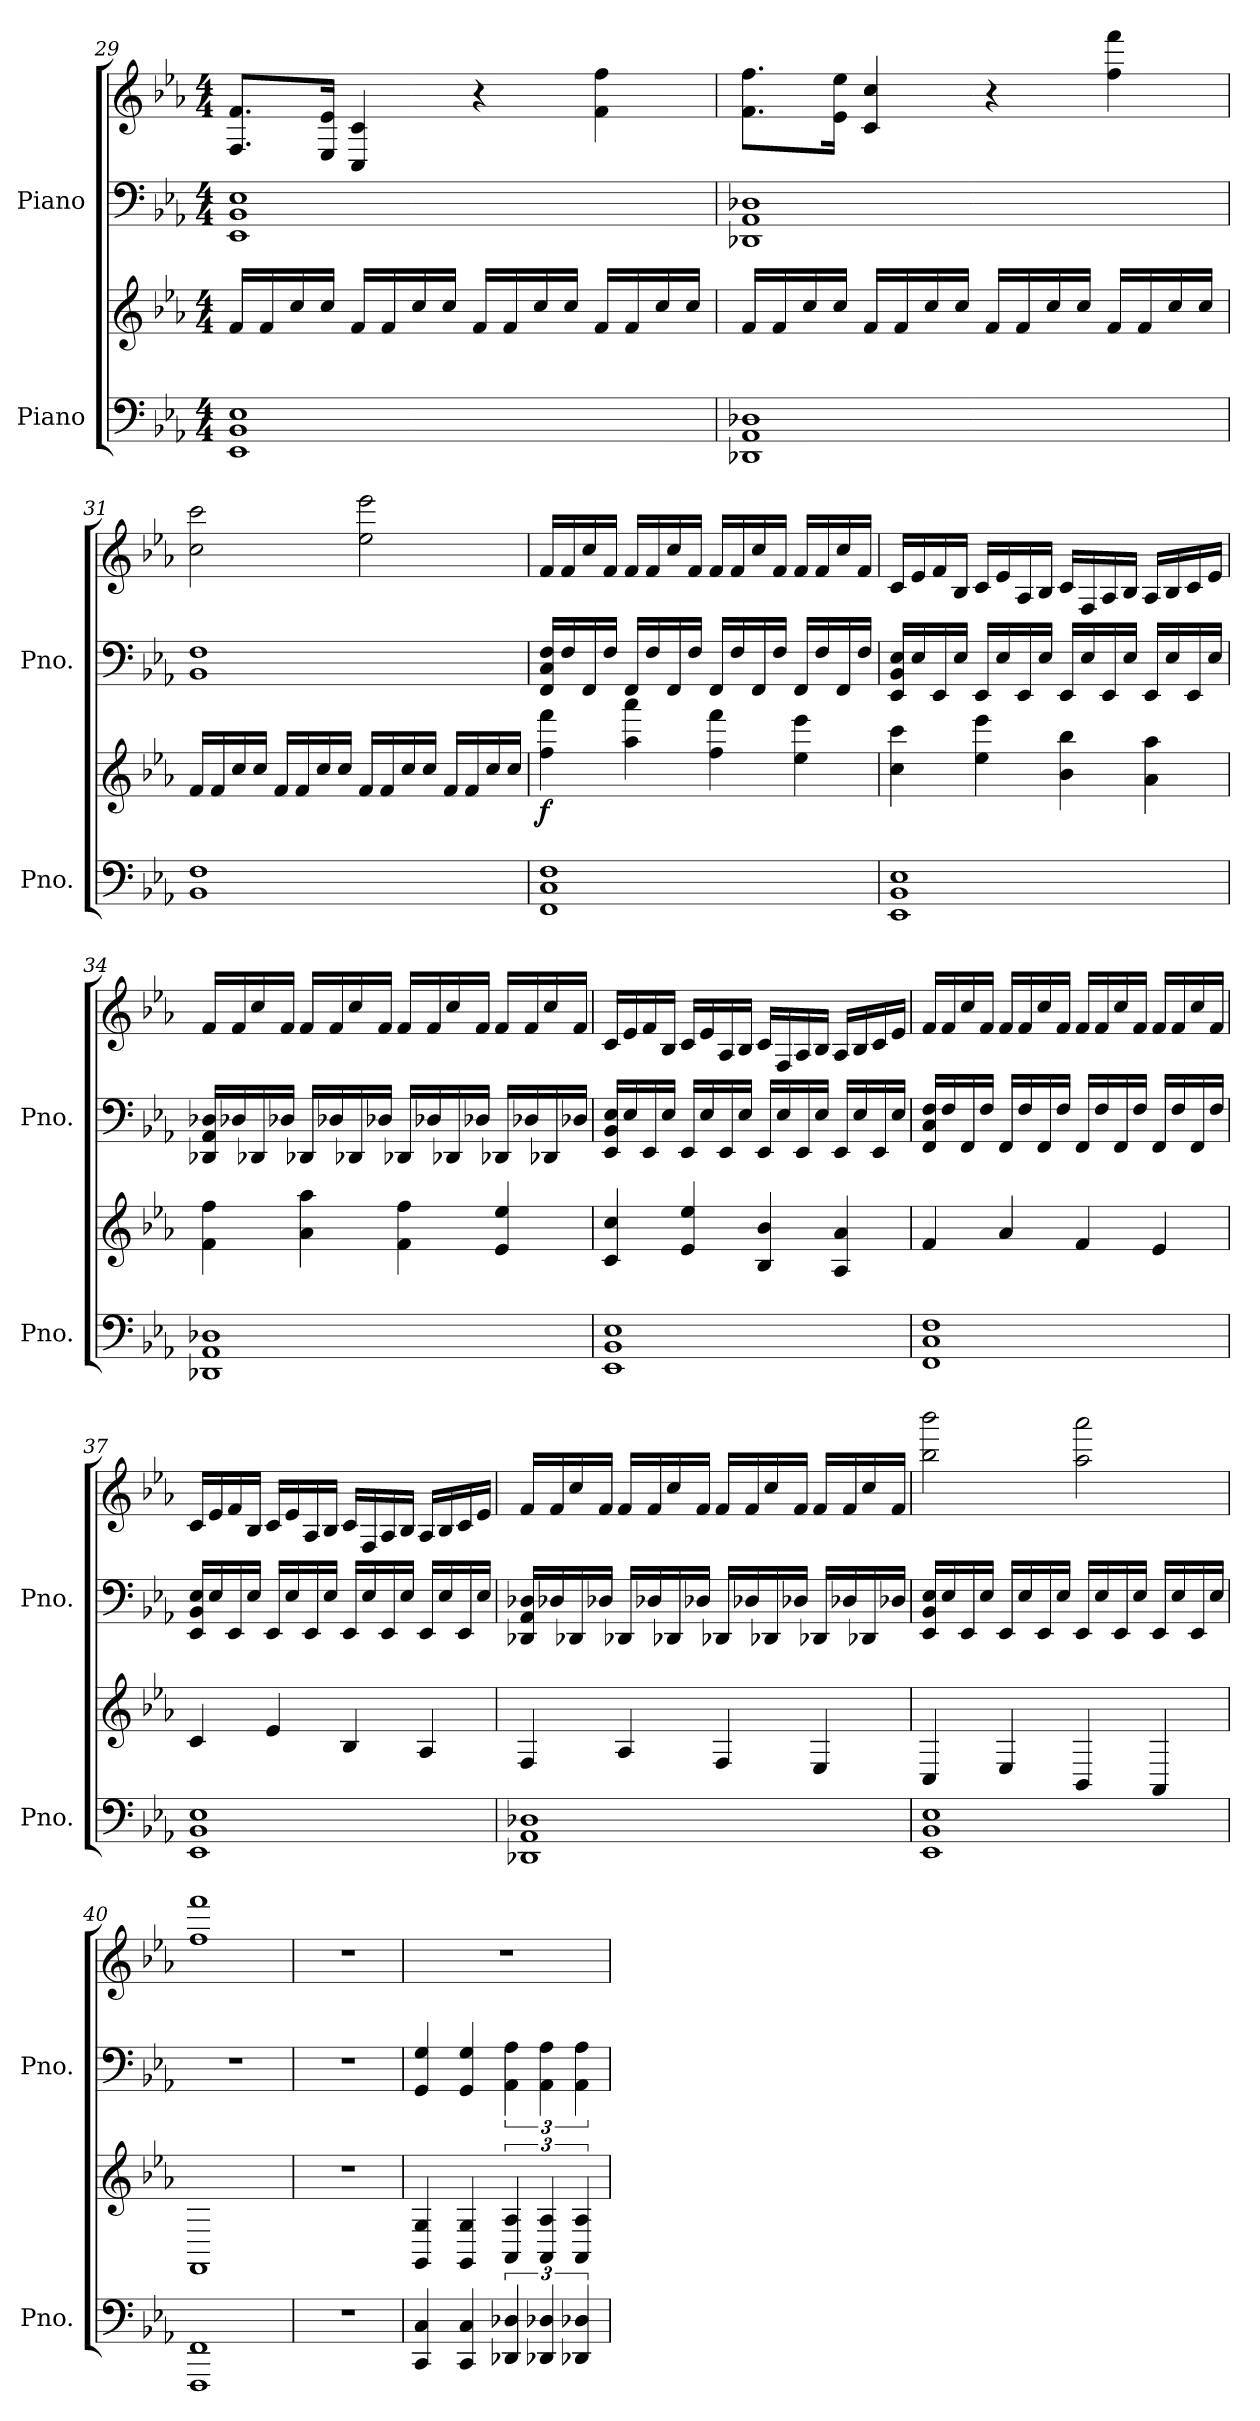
**kern	**kern	**dynam	**kern	**kern
*part2	*part2	*part2	*part1	*part1
*staff4	*staff3	*staff3/4	*staff2	*staff1
*I"Piano	*	*	*I"Piano	*
*I'Pno.	*	*	*I'Pno.	*
*clefF4	*clefG2	*	*clefF4	*clefG2
*k[b-e-a-]	*k[b-e-a-]	*	*k[b-e-a-]	*k[b-e-a-]
*M4/4	*M4/4	*	*M4/4	*M4/4
=29	=29	=29	=29	=29
1EE- 1BB- 1E-	16f/LL	.	1EE- 1BB- 1E-	8.F/ 8.f/L
.	16f/	.	.	.
.	16cc/	.	.	.
.	16cc/JJ	.	.	16E-/ 16e-/Jk
.	16f/LL	.	.	4C/ 4c/
.	16f/	.	.	.
.	16cc/	.	.	.
.	16cc/JJ	.	.	.
.	16f/LL	.	.	4r
.	16f/	.	.	.
.	16cc/	.	.	.
.	16cc/JJ	.	.	.
.	16f/LL	.	.	4f\ 4ff\
.	16f/	.	.	.
.	16cc/	.	.	.
.	16cc/JJ	.	.	.
!!LO:PB:g=z
=30	=30	=30	=30	=30
1DD-X 1AA- 1D-X	16f/LL	.	1DD-X 1AA- 1D-X	8.f\ 8.ff\L
.	16f/	.	.	.
.	16cc/	.	.	.
.	16cc/JJ	.	.	16e-\ 16ee-\Jk
.	16f/LL	.	.	4c/ 4cc/
.	16f/	.	.	.
.	16cc/	.	.	.
.	16cc/JJ	.	.	.
.	16f/LL	.	.	4r
.	16f/	.	.	.
.	16cc/	.	.	.
.	16cc/JJ	.	.	.
.	16f/LL	.	.	4ff\ 4fff\
.	16f/	.	.	.
.	16cc/	.	.	.
.	16cc/JJ	.	.	.
=31	=31	=31	=31	=31
1BB- 1F	16f/LL	.	1BB- 1F	2cc\ 2ccc\
.	16f/	.	.	.
.	16cc/	.	.	.
.	16cc/JJ	.	.	.
.	16f/LL	.	.	.
.	16f/	.	.	.
.	16cc/	.	.	.
.	16cc/JJ	.	.	.
.	16f/LL	.	.	2ee-\ 2eee-\
.	16f/	.	.	.
.	16cc/	.	.	.
.	16cc/JJ	.	.	.
.	16f/LL	.	.	.
.	16f/	.	.	.
.	16cc/	.	.	.
.	16cc/JJ	.	.	.
!!LO:LB:g=z
=32	=32	=32	=32	=32
!	!	!LO:DY:b	!	!
1FF 1C 1F	4ff\ 4fff\	f	16FF/ 16C/ 16F/LL	16f/LL
.	.	.	16F/	16f/
.	.	.	16FF/	16cc/
.	.	.	16F/JJ	16f/JJ
.	4aa-\ 4aaa-\	.	16FF/LL	16f/LL
.	.	.	16F/	16f/
.	.	.	16FF/	16cc/
.	.	.	16F/JJ	16f/JJ
.	4ff\ 4fff\	.	16FF/LL	16f/LL
.	.	.	16F/	16f/
.	.	.	16FF/	16cc/
.	.	.	16F/JJ	16f/JJ
.	4ee-\ 4eee-\	.	16FF/LL	16f/LL
.	.	.	16F/	16f/
.	.	.	16FF/	16cc/
.	.	.	16F/JJ	16f/JJ
=33	=33	=33	=33	=33
1EE- 1BB- 1E-	4cc\ 4ccc\	.	16EE-/ 16BB-/ 16E-/LL	16c/LL
.	.	.	16E-/	16e-/
.	.	.	16EE-/	16f/
.	.	.	16E-/JJ	16B-/JJ
.	4ee-\ 4eee-\	.	16EE-/LL	16c/LL
.	.	.	16E-/	16e-/
.	.	.	16EE-/	16A-/
.	.	.	16E-/JJ	16B-/JJ
.	4b-\ 4bb-\	.	16EE-/LL	16c/LL
.	.	.	16E-/	16F/
.	.	.	16EE-/	16A-/
.	.	.	16E-/JJ	16B-/JJ
.	4a-\ 4aa-\	.	16EE-/LL	16A-/LL
.	.	.	16E-/	16B-/
.	.	.	16EE-/	16c/
.	.	.	16E-/JJ	16e-/JJ
!!LO:PB:g=z
=34	=34	=34	=34	=34
1DD-X 1AA- 1D-X	4f\ 4ff\	.	16DD-X/ 16AA-/ 16D-X/LL	16f/LL
.	.	.	16D-X/	16f/
.	.	.	16DD-X/	16cc/
.	.	.	16D-X/JJ	16f/JJ
.	4a-\ 4aa-\	.	16DD-X/LL	16f/LL
.	.	.	16D-X/	16f/
.	.	.	16DD-X/	16cc/
.	.	.	16D-X/JJ	16f/JJ
.	4f\ 4ff\	.	16DD-X/LL	16f/LL
.	.	.	16D-X/	16f/
.	.	.	16DD-X/	16cc/
.	.	.	16D-X/JJ	16f/JJ
.	4e-/ 4ee-/	.	16DD-X/LL	16f/LL
.	.	.	16D-X/	16f/
.	.	.	16DD-X/	16cc/
.	.	.	16D-X/JJ	16f/JJ
!!LO:LB:g=z
=35	=35	=35	=35	=35
1EE- 1BB- 1E-	4c/ 4cc/	.	16EE-/ 16BB-/ 16E-/LL	16c/LL
.	.	.	16E-/	16e-/
.	.	.	16EE-/	16f/
.	.	.	16E-/JJ	16B-/JJ
.	4e-/ 4ee-/	.	16EE-/LL	16c/LL
.	.	.	16E-/	16e-/
.	.	.	16EE-/	16A-/
.	.	.	16E-/JJ	16B-/JJ
.	4B-/ 4b-/	.	16EE-/LL	16c/LL
.	.	.	16E-/	16F/
.	.	.	16EE-/	16A-/
.	.	.	16E-/JJ	16B-/JJ
.	4A-/ 4a-/	.	16EE-/LL	16A-/LL
.	.	.	16E-/	16B-/
.	.	.	16EE-/	16c/
.	.	.	16E-/JJ	16e-/JJ
=36	=36	=36	=36	=36
1FF 1C 1F	4f/	.	16FF/ 16C/ 16F/LL	16f/LL
.	.	.	16F/	16f/
.	.	.	16FF/	16cc/
.	.	.	16F/JJ	16f/JJ
.	4a-/	.	16FF/LL	16f/LL
.	.	.	16F/	16f/
.	.	.	16FF/	16cc/
.	.	.	16F/JJ	16f/JJ
.	4f/	.	16FF/LL	16f/LL
.	.	.	16F/	16f/
.	.	.	16FF/	16cc/
.	.	.	16F/JJ	16f/JJ
.	4e-/	.	16FF/LL	16f/LL
.	.	.	16F/	16f/
.	.	.	16FF/	16cc/
.	.	.	16F/JJ	16f/JJ
!!LO:PB:g=z
=37	=37	=37	=37	=37
1EE- 1BB- 1E-	4c/	.	16EE-/ 16BB-/ 16E-/LL	16c/LL
.	.	.	16E-/	16e-/
.	.	.	16EE-/	16f/
.	.	.	16E-/JJ	16B-/JJ
.	4e-/	.	16EE-/LL	16c/LL
.	.	.	16E-/	16e-/
.	.	.	16EE-/	16A-/
.	.	.	16E-/JJ	16B-/JJ
.	4B-/	.	16EE-/LL	16c/LL
.	.	.	16E-/	16F/
.	.	.	16EE-/	16A-/
.	.	.	16E-/JJ	16B-/JJ
.	4A-/	.	16EE-/LL	16A-/LL
.	.	.	16E-/	16B-/
.	.	.	16EE-/	16c/
.	.	.	16E-/JJ	16e-/JJ
!!LO:LB:g=z
=38	=38	=38	=38	=38
1DD-X 1AA- 1D-X	4F/	.	16DD-X/ 16AA-/ 16D-X/LL	16f/LL
.	.	.	16D-X/	16f/
.	.	.	16DD-X/	16cc/
.	.	.	16D-X/JJ	16f/JJ
.	4A-/	.	16DD-X/LL	16f/LL
.	.	.	16D-X/	16f/
.	.	.	16DD-X/	16cc/
.	.	.	16D-X/JJ	16f/JJ
.	4F/	.	16DD-X/LL	16f/LL
.	.	.	16D-X/	16f/
.	.	.	16DD-X/	16cc/
.	.	.	16D-X/JJ	16f/JJ
.	4E-/	.	16DD-X/LL	16f/LL
.	.	.	16D-X/	16f/
.	.	.	16DD-X/	16cc/
.	.	.	16D-X/JJ	16f/JJ
=39	=39	=39	=39	=39
1EE- 1BB- 1E-	4C/	.	16EE-/ 16BB-/ 16E-/LL	2bb-\ 2bbb-\
.	.	.	16E-/	.
.	.	.	16EE-/	.
.	.	.	16E-/JJ	.
.	4E-/	.	16EE-/LL	.
.	.	.	16E-/	.
.	.	.	16EE-/	.
.	.	.	16E-/JJ	.
.	4BB-/	.	16EE-/LL	2aa-\ 2aaa-\
.	.	.	16E-/	.
.	.	.	16EE-/	.
.	.	.	16E-/JJ	.
.	4AA-/	.	16EE-/LL	.
.	.	.	16E-/	.
.	.	.	16EE-/	.
.	.	.	16E-/JJ	.
!!LO:PB:g=z
=40	=40	=40	=40	=40
1FFF 1FF	1FF	.	1r	1ff 1fff
=41	=41	=41	=41	=41
1r	1r	.	1r	1r
=42	=42	=42	=42	=42
*	*	*	*	*MM120
4CC/ 4C/	4GG/ 4G/	.	4GG/ 4G/	1r
4CC/ 4C/	4GG/ 4G/	.	4GG/ 4G/	.
6DD-X/ 6D-X/	6AA-/ 6A-/	.	6AA-\ 6A-\	.
6DD-X/ 6D-X/	6AA-/ 6A-/	.	6AA-\ 6A-\	.
6DD-X/ 6D-X/	6AA-/ 6A-/	.	6AA-\ 6A-\	.
=	=	=	=	=
*-	*-	*-	*-	*-
